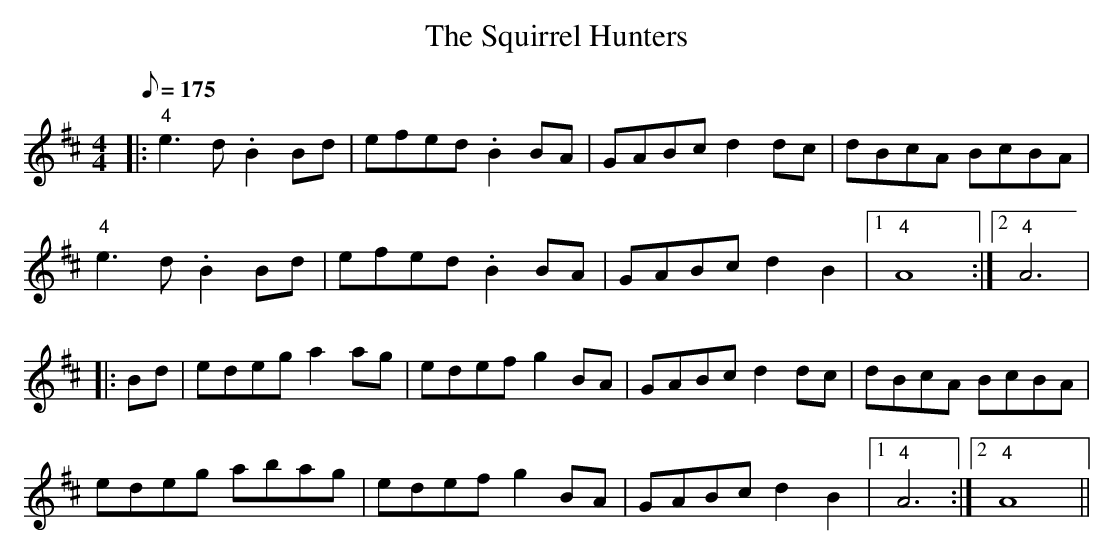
X:1
T:The Squirrel Hunters
M:4/4
L:1/8
Q:175
K:D
|:"4"e3d .B2 Bd|efed .B2 BA|GABc d2 dc|dBcA BcBA|!
"4"e3d .B2 Bd|efed .B2 BA|GABc d2 B2|1"4" A8:|2"4" A6|!
|:Bd|edeg a2ag|edef g2BA|GABc d2dc|dBcA BcBA|!
edeg abag|edef g2BA|GABc d2B2|1"4"A6:|2"4"A8||
